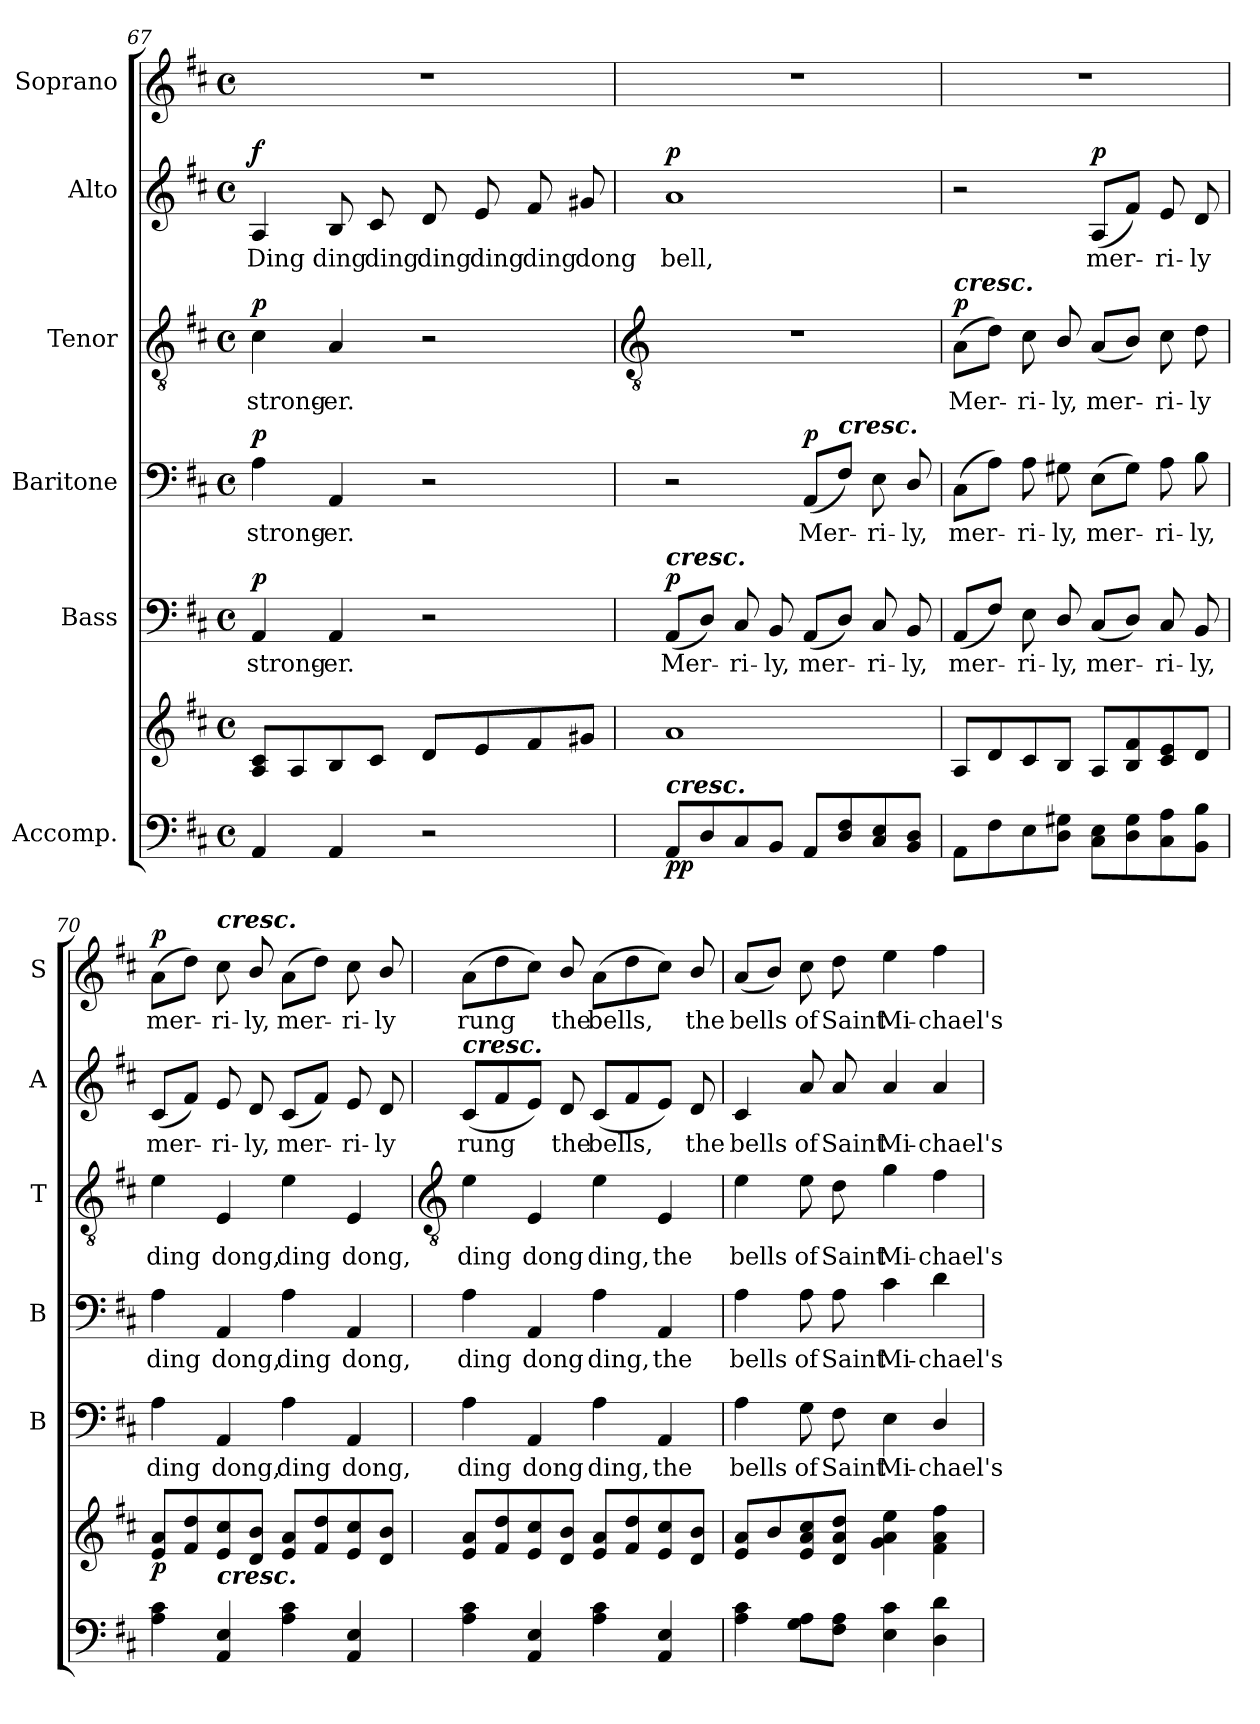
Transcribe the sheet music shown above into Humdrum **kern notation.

**kern	**kern	**dynam	**kern	**text	**dynam	**kern	**text	**dynam	**kern	**text	**dynam	**kern	**text	**dynam	**kern	**text	**dynam
*part6	*part6	*part6	*part5	*part5	*part5	*part4	*part4	*part4	*part3	*part3	*part3	*part2	*part2	*part2	*part1	*part1	*part1
*staff7	*staff6	*staff6/7	*staff5	*staff5	*staff5	*staff4	*staff4	*staff4	*staff3	*staff3	*staff3	*staff2	*staff2	*staff2	*staff1	*staff1	*staff1
*I"Accomp.	*	*	*I"Bass	*	*	*I"Baritone	*	*	*I"Tenor	*	*	*I"Alto	*	*	*I"Soprano	*	*
*	*	*	*I'B	*	*	*I'B	*	*	*I'T	*	*	*I'A	*	*	*I'S	*	*
*clefF4	*clefG2	*	*clefF4	*	*	*clefF4	*	*	*clefGv2	*	*	*clefG2	*	*	*clefG2	*	*
*k[f#c#]	*k[f#c#]	*	*k[f#c#]	*	*	*k[f#c#]	*	*	*k[f#c#]	*	*	*k[f#c#]	*	*	*k[f#c#]	*	*
*D:	*D:	*	*D:	*	*	*D:	*	*	*D:	*	*	*D:	*	*	*D:	*	*
*M4/4	*M4/4	*	*M4/4	*	*	*M4/4	*	*	*M4/4	*	*	*M4/4	*	*	*M4/4	*	*
*met(c)	*met(c)	*	*met(c)	*	*	*met(c)	*	*	*met(c)	*	*	*met(c)	*	*	*met(c)	*	*
=67	=67	=67	=67	=67	=67	=67	=67	=67	=67	=67	=67	=67	=67	=67	=67	=67	=67
!	!	!LO:DY:b=2	!	!LO:LY:b	!	!	!LO:LY:b	!	!	!LO:LY:b	!	!	!LO:LY:b	!	!	!	!
!	!	!LO:DY:n=1:b	!	!	!LO:DY:b	!	!	!LO:DY:b	!	!	!LO:DY:b	!	!	!LO:DY:b	!	!	!
4AA	8A 8c#L	p f	4AA	strong-	p	4A	strong-	p	4c#	strong-	p	4A	Ding	f	1r	.	.
.	8A	.	.	.	.	.	.	.	.	.	.	.	.	.	.	.	.
!	!	!	!	!LO:LY:b	!	!	!LO:LY:b	!	!	!LO:LY:b	!	!	!LO:LY:b	!	!	!	!
4AA	8B	.	4AA	-er.	.	4AA	-er.	.	4A	-er.	.	8B	ding	.	.	.	.
!	!	!	!	!	!	!	!	!	!	!	!	!	!LO:LY:b	!	!	!	!
.	8c#J	.	.	.	.	.	.	.	.	.	.	8c#	ding	.	.	.	.
!	!	!	!	!	!	!	!	!	!	!	!	!	!LO:LY:b	!	!	!	!
2r	8dL	.	2r	.	.	2r	.	.	2r	.	.	8d	ding	.	.	.	.
!	!	!	!	!	!	!	!	!	!	!	!	!	!LO:LY:b	!	!	!	!
.	8e	.	.	.	.	.	.	.	.	.	.	8e	ding	.	.	.	.
!	!	!	!	!	!	!	!	!	!	!	!	!	!LO:LY:b	!	!	!	!
.	8f#	.	.	.	.	.	.	.	.	.	.	8f#	ding	.	.	.	.
!	!	!	!	!	!	!	!	!	!	!	!	!	!LO:LY:b	!	!	!	!
.	8g#XJ	.	.	.	.	.	.	.	.	.	.	8g#X	dong	.	.	.	.
!!LO:LB:g=z
=68	=68	=68	=68	=68	=68	=68	=68	=68	=68	=68	=68	=68	=68	=68	=68	=68	=68
*	*	*	*	*	*	*	*	*	*clefGv2	*	*	*	*	*	*	*	*
!	!	!	!LO:TX:a:Bi:t=cresc.	!	!	!	!	!	!	!	!	!	!	!	!	!	!
!LO:TX:a:Bi:t=cresc.	!	!	!	!	!	!	!	!	!	!	!	!	!	!	!	!	!
!	!	!LO:DY:b=2	!	!LO:LY:b	!	!	!	!	!	!	!	!	!LO:LY:b	!	!	!	!
!	!	!LO:DY:n=1:b	!	!	!LO:DY:b	!	!	!	!	!	!	!	!	!LO:DY:b	!	!	!
8AAL	1a	p p	(<8AAL	Mer-	p	2r	.	.	1r	.	.	1a	bell,	p	1r	.	.
8D	.	.	8DJ)	.	.	.	.	.	.	.	.	.	.	.	.	.	.
!	!	!	!	!LO:LY:b	!	!	!	!	!	!	!	!	!	!	!	!	!
8C#	.	.	8C#	ri-	.	.	.	.	.	.	.	.	.	.	.	.	.
!	!	!	!	!LO:LY:b	!	!	!	!	!	!	!	!	!	!	!	!	!
8BBJ	.	.	8BB	-ly,	.	.	.	.	.	.	.	.	.	.	.	.	.
!	!	!	!	!LO:LY:b	!	!	!LO:LY:b	!LO:DY:b	!	!	!	!	!	!	!	!	!
8AAL	.	.	(<8AAL	mer-	.	(8AAL	Mer-	p	.	.	.	.	.	.	.	.	.
!	!	!	!	!	!	!LO:TX:a:Bi:t=cresc.	!	!	!	!	!	!	!	!	!	!	!
8D 8F#	.	.	8DJ)	.	.	8F#J)	.	.	.	.	.	.	.	.	.	.	.
!	!	!	!	!LO:LY:b	!	!	!LO:LY:b	!	!	!	!	!	!	!	!	!	!
8C# 8E	.	.	8C#	ri-	.	8E	ri-	.	.	.	.	.	.	.	.	.	.
!	!	!	!	!LO:LY:b	!	!	!LO:LY:b	!	!	!	!	!	!	!	!	!	!
8BB 8DJ	.	.	8BB	-ly,	.	8D/	-ly,	.	.	.	.	.	.	.	.	.	.
=69	=69	=69	=69	=69	=69	=69	=69	=69	=69	=69	=69	=69	=69	=69	=69	=69	=69
!	!	!	!	!	!	!	!	!	!LO:TX:a:Bi:t=cresc.	!	!	!	!	!	!	!	!
!	!	!	!	!LO:LY:b	!	!	!LO:LY:b	!	!	!LO:LY:b	!LO:DY:b	!	!	!	!	!	!
8AAL	8AL	.	(8AAL	mer-	.	(8C#L	mer-	.	(>8AL	Mer-	p	2r	.	.	1r	.	.
8F#	8d	.	8F#J)	.	.	8AJ)	.	.	8dJ)	.	.	.	.	.	.	.	.
!	!	!	!	!LO:LY:b	!	!	!LO:LY:b	!	!	!LO:LY:b	!	!	!	!	!	!	!
8E	8c#	.	8E	ri-	.	8A	ri-	.	8c#	ri-	.	.	.	.	.	.	.
!	!	!	!	!LO:LY:b	!	!	!LO:LY:b	!	!	!LO:LY:b	!	!	!	!	!	!	!
8D 8G#XJ	8BJ	.	8D/	-ly,	.	8G#X	-ly,	.	8B/	-ly,	.	.	.	.	.	.	.
!	!	!	!	!LO:LY:b	!	!	!LO:LY:b	!	!	!LO:LY:b	!	!	!LO:LY:b	!LO:DY:b	!	!	!
8C# 8EL	8AL	.	(<8C#L	mer-	.	(>8EL	mer-	.	(<8AL	mer-	.	(8AL	mer-	p	.	.	.
8D 8G#	8B 8f#	.	8DJ)	.	.	8G#J)	.	.	8BJ)	.	.	8f#J)	.	.	.	.	.
!	!	!	!	!LO:LY:b	!	!	!LO:LY:b	!	!	!LO:LY:b	!	!	!LO:LY:b	!	!	!	!
8C# 8A	8c# 8e	.	8C#	ri-	.	8A	ri-	.	8c#	-ri-	.	8e	ri-	.	.	.	.
!	!	!	!	!LO:LY:b	!	!	!LO:LY:b	!	!	!LO:LY:b	!	!	!LO:LY:b	!	!	!	!
8BB 8BJ	8dJ	.	8BB	-ly,	.	8B	-ly,	.	8d	-ly	.	8d	-ly	.	.	.	.
=70	=70	=70	=70	=70	=70	=70	=70	=70	=70	=70	=70	=70	=70	=70	=70	=70	=70
!	!	!LO:DY:b	!	!LO:LY:b	!	!	!LO:LY:b	!	!	!LO:LY:b	!	!	!LO:LY:b	!	!	!LO:LY:b	!LO:DY:b
4A 4c#	8e 8aL	p	4A	ding	.	4A	ding	.	4e	ding	.	(<8c#L	mer-	.	(>8aL	mer-	p
.	8f# 8dd	.	.	.	.	.	.	.	.	.	.	8f#J)	.	.	8ddJ)	.	.
!	!	!	!	!	!	!	!	!	!	!	!	!	!	!	!LO:TX:a:Bi:t=cresc.	!	!
!	!LO:TX:b:Bi:t=cresc.	!	!	!	!	!	!	!	!	!	!	!	!	!	!	!	!
!	!	!	!	!LO:LY:b	!	!	!LO:LY:b	!	!	!LO:LY:b	!	!	!LO:LY:b	!	!	!LO:LY:b	!
4AA 4E	8e 8cc#	.	4AA	dong,	.	4AA	dong,	.	4E	dong,	.	8e	ri-	.	8cc#	ri-	.
!	!	!	!	!	!	!	!	!	!	!	!	!	!LO:LY:b	!	!	!LO:LY:b	!
.	8d 8bJ	.	.	.	.	.	.	.	.	.	.	8d	-ly,	.	8b/	-ly,	.
!	!	!	!	!LO:LY:b	!	!	!LO:LY:b	!	!	!LO:LY:b	!	!	!LO:LY:b	!	!	!LO:LY:b	!
4A 4c#	8e 8aL	.	4A	ding	.	4A	ding	.	4e	ding	.	(<8c#L	mer-	.	(>8aL	mer-	.
.	8f# 8dd	.	.	.	.	.	.	.	.	.	.	8f#J)	.	.	8ddJ)	.	.
!	!	!	!	!LO:LY:b	!	!	!LO:LY:b	!	!	!LO:LY:b	!	!	!LO:LY:b	!	!	!LO:LY:b	!
4AA 4E	8e 8cc#	.	4AA	dong,	.	4AA	dong,	.	4E	dong,	.	8e	ri-	.	8cc#	ri-	.
!	!	!	!	!	!	!	!	!	!	!	!	!	!LO:LY:b	!	!	!LO:LY:b	!
.	8d 8bJ	.	.	.	.	.	.	.	.	.	.	8d	-ly	.	8b/	-ly	.
!!LO:LB:g=z
=71	=71	=71	=71	=71	=71	=71	=71	=71	=71	=71	=71	=71	=71	=71	=71	=71	=71
*	*	*	*	*	*	*	*	*	*clefGv2	*	*	*	*	*	*	*	*
!	!	!	!	!	!	!	!	!	!	!	!	!LO:TX:a:Bi:t=cresc.	!	!	!	!	!
!	!	!	!	!LO:LY:b	!	!	!LO:LY:b	!	!	!LO:LY:b	!	!	!LO:LY:b	!	!	!LO:LY:b	!
4A 4c#	8e 8aL	.	4A	ding	.	4A	ding	.	4e	ding	.	(<8c#L	rung	.	(>8aL	rung	.
.	8f# 8dd	.	.	.	.	.	.	.	.	.	.	8f#	.	.	8dd	.	.
!	!	!	!	!LO:LY:b	!	!	!LO:LY:b	!	!	!LO:LY:b	!	!	!	!	!	!	!
4AA 4E	8e 8cc#	.	4AA	dong	.	4AA	dong	.	4E	dong	.	8eJ)	.	.	8cc#J)	.	.
!	!	!	!	!	!	!	!	!	!	!	!	!	!LO:LY:b	!	!	!LO:LY:b	!
.	8d 8bJ	.	.	.	.	.	.	.	.	.	.	8d	the	.	8b/	the	.
!	!	!	!	!LO:LY:b	!	!	!LO:LY:b	!	!	!LO:LY:b	!	!	!LO:LY:b	!	!	!LO:LY:b	!
4A 4c#	8e 8aL	.	4A	ding,	.	4A	ding,	.	4e	ding,	.	(<8c#L	bells,	.	(>8aL	bells,	.
.	8f# 8dd	.	.	.	.	.	.	.	.	.	.	8f#	.	.	8dd	.	.
!	!	!	!	!LO:LY:b	!	!	!LO:LY:b	!	!	!LO:LY:b	!	!	!	!	!	!	!
4AA 4E	8e 8cc#	.	4AA	the	.	4AA	the	.	4E	the	.	8eJ)	.	.	8cc#J)	.	.
!	!	!	!	!	!	!	!	!	!	!	!	!	!LO:LY:b	!	!	!LO:LY:b	!
.	8d 8bJ	.	.	.	.	.	.	.	.	.	.	8d	the	.	8b/	the	.
=72	=72	=72	=72	=72	=72	=72	=72	=72	=72	=72	=72	=72	=72	=72	=72	=72	=72
!	!	!	!	!LO:LY:b	!	!	!LO:LY:b	!	!	!LO:LY:b	!	!	!LO:LY:b	!	!	!LO:LY:b	!
4A 4c#	8e 8aL	.	4A	bells	.	4A	bells	.	4e	bells	.	4c#	bells	.	(<8aL	bells	.
.	8b	.	.	.	.	.	.	.	.	.	.	.	.	.	8bJ)	.	.
!	!	!	!	!LO:LY:b	!	!	!LO:LY:b	!	!	!LO:LY:b	!	!	!LO:LY:b	!	!	!LO:LY:b	!
8G 8AL	8e 8a 8cc#	.	8G	of	.	8A	of	.	8e	of	.	8a	of	.	8cc#	of	.
!	!	!	!	!LO:LY:b	!	!	!LO:LY:b	!	!	!LO:LY:b	!	!	!LO:LY:b	!	!	!LO:LY:b	!
8F# 8AJ	8d 8a 8ddJ	.	8F#	Saint	.	8A	Saint	.	8d	Saint	.	8a	Saint	.	8dd	Saint	.
!	!	!	!	!LO:LY:b	!	!	!LO:LY:b	!	!	!LO:LY:b	!	!	!LO:LY:b	!	!	!LO:LY:b	!
4E 4c#	4g 4a 4ee	.	4E	Mi-	.	4c#	Mi-	.	4g	Mi-	.	4a	Mi-	.	4ee	Mi-	.
!	!	!	!	!LO:LY:b	!	!	!LO:LY:b	!	!	!LO:LY:b	!	!	!LO:LY:b	!	!	!LO:LY:b	!
4D\ 4d\	4f# 4a 4ff#	.	4D/	-chael's	.	4d	-chael's	.	4f#	-chael's	.	4a	-chael's	.	4ff#	-chael's	.
=	=	=	=	=	=	=	=	=	=	=	=	=	=	=	=	=	=
*-	*-	*-	*-	*-	*-	*-	*-	*-	*-	*-	*-	*-	*-	*-	*-	*-	*-
